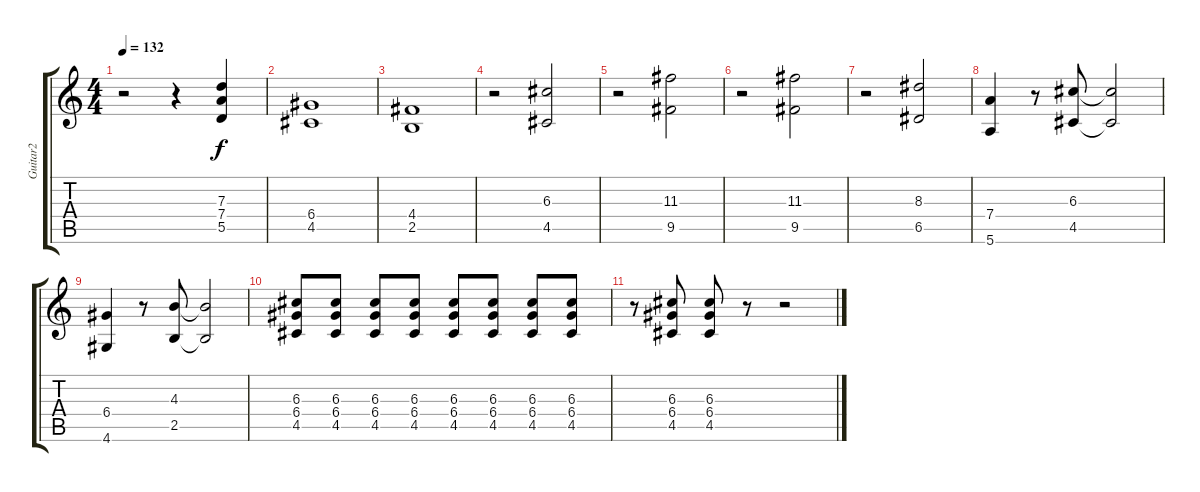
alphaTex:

\track ("Guitar2" "Guitar2") {instrument overdrivenguitar}
\staff {score tabs}
\tuning (E4 B3 G3 D3 A2 E2) {hide}
\ts (4 4)
\tempo 132
\clef g2
\ks c
r.2{dy f} r.4 (7.3 7.4 5.5).4 |
(6.4 4.5).1 |
(4.4 2.5).1 |
r.2 (6.3 4.5).2 |
r.2 (11.3 9.5).2 |
r.2 (11.3 9.5).2 |
r.2 (8.3 6.5).2 |
(7.4 5.6).4 r.8 (6.3 4.5).8 (6.3{t} 4.5{t}).2 |
(6.4 4.6).4 r.8 (4.3 2.5).8 (4.3{t} 2.5{t}).2 |
(6.3 6.4 4.5).8 (6.3 6.4 4.5).8 (6.3 6.4 4.5).8 (6.3 6.4 4.5).8 (6.3 6.4 4.5).8 (6.3 6.4 4.5).8 (6.3 6.4 4.5).8 (6.3 6.4 4.5).8 |
r.8 (6.3 6.4 4.5).8 (6.3 6.4 4.5).8 r.8 r.2
